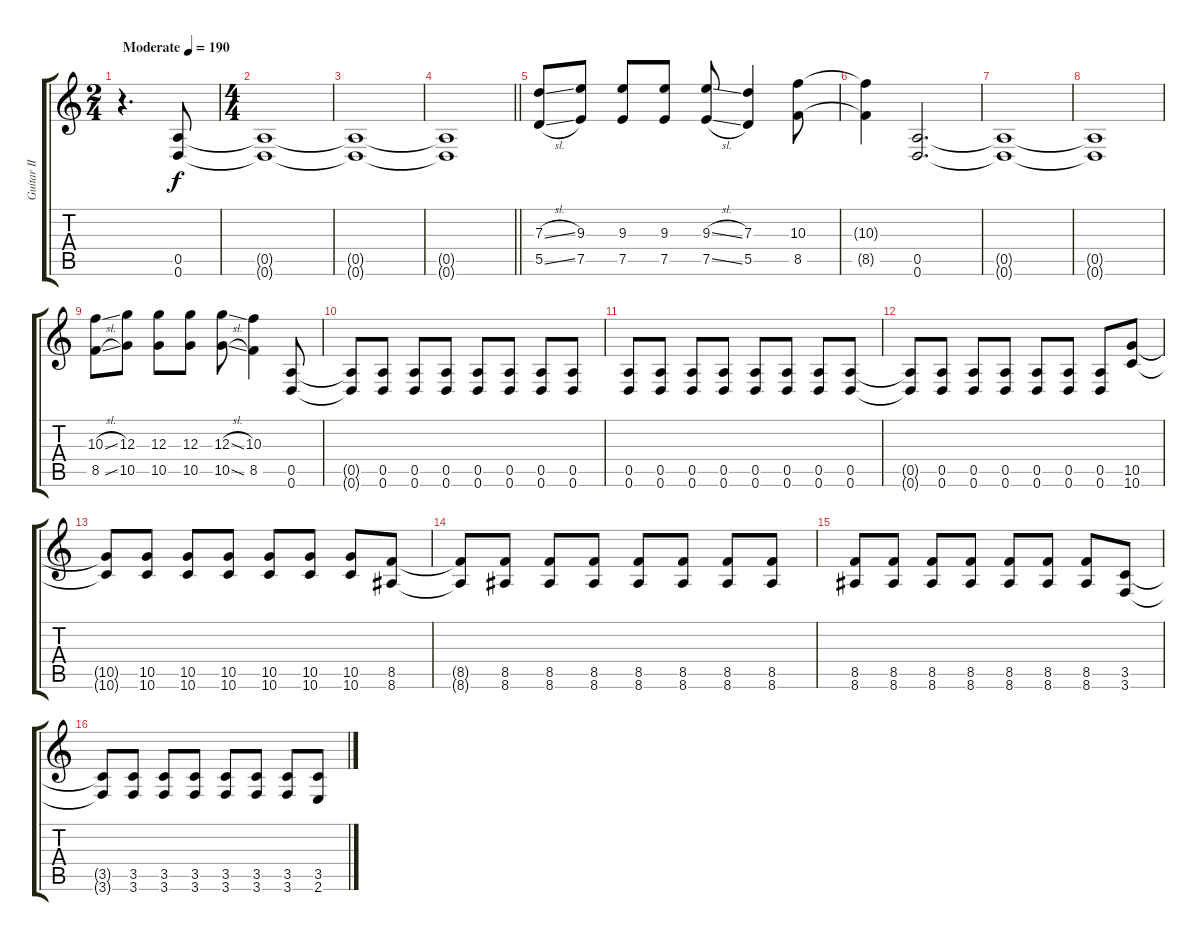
\track ("Guitar II" "Guitar II") {instrument distortionguitar}
\staff {score tabs}
\tuning (E4 B3 G3 D3 A2 D2) {hide}
\ts (2 4)
\tempo (190 "Moderate")
\clef g2
\ks c
r.4{d dy f instrument distortionguitar} (0.5 0.6).8 |
\ts (4 4)
(0.5{t} 0.6{t}).1 |
(0.5{t} 0.6{t}).1 |
\barLineRight lightlight
(0.5{t} 0.6{t}).1 |
\section ("" "")
(7.3{sl} 5.5{sl}).8 (9.3 7.5).8 (9.3 7.5).8 (9.3 7.5).8 (9.3{sl} 7.5{sl}).8 (7.3 5.5).4 (10.3 8.5).8 |
(10.3{t} 8.5{t}).4 (0.5 0.6).2{d} |
(0.5{t} 0.6{t}).1 |
(0.5{t} 0.6{t}).1 |
(10.3{sl} 8.5{sl}).8 (12.3 10.5).8 (12.3 10.5).8 (12.3 10.5).8 (12.3{sl} 10.5{sl}).8 (10.3 8.5).4 (0.5 0.6).8 |
(0.5{t} 0.6{t}).8 (0.5 0.6).8 (0.5 0.6).8 (0.5 0.6).8 (0.5 0.6).8 (0.5 0.6).8 (0.5 0.6).8 (0.5 0.6).8 |
(0.5 0.6).8 (0.5 0.6).8 (0.5 0.6).8 (0.5 0.6).8 (0.5 0.6).8 (0.5 0.6).8 (0.5 0.6).8 (0.5 0.6).8 |
(0.5{t} 0.6{t}).8 (0.5 0.6).8 (0.5 0.6).8 (0.5 0.6).8 (0.5 0.6).8 (0.5 0.6).8 (0.5 0.6).8 (10.5 10.6).8 |
(10.5{t} 10.6{t}).8 (10.5 10.6).8 (10.5 10.6).8 (10.5 10.6).8 (10.5 10.6).8 (10.5 10.6).8 (10.5 10.6).8 (8.5 8.6).8 |
(8.5{t} 8.6{t}).8 (8.5 8.6).8 (8.5 8.6).8 (8.5 8.6).8 (8.5 8.6).8 (8.5 8.6).8 (8.5 8.6).8 (8.5 8.6).8 |
(8.5 8.6).8 (8.5 8.6).8 (8.5 8.6).8 (8.5 8.6).8 (8.5 8.6).8 (8.5 8.6).8 (8.5 8.6).8 (3.5 3.6).8 |
(3.5{t} 3.6{t}).8 (3.5 3.6).8 (3.5 3.6).8 (3.5 3.6).8 (3.5 3.6).8 (3.5 3.6).8 (3.5 3.6).8 (3.5 2.6).8
